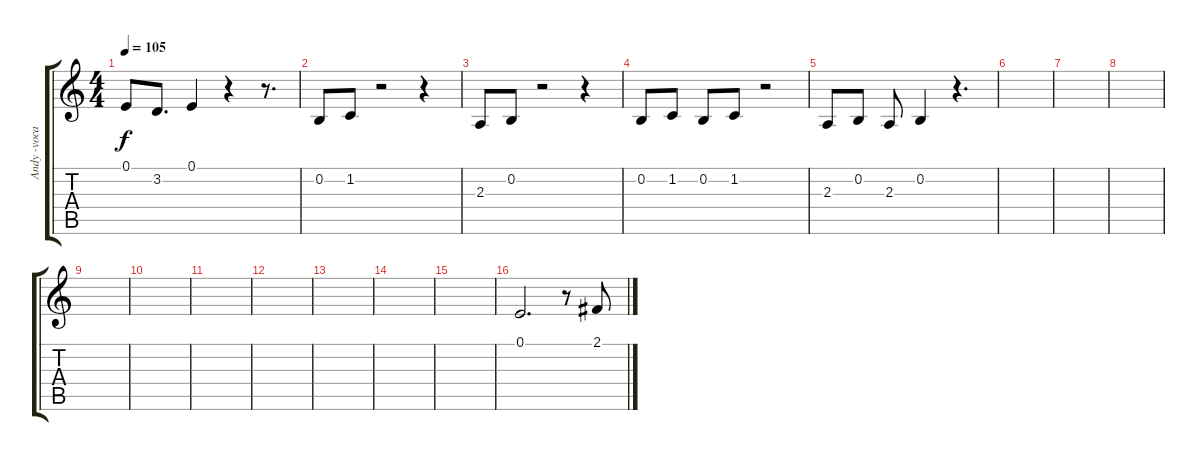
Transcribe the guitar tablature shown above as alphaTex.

\track ("Andy -vocal" "Andy -voca") {instrument altosax}
\staff {score tabs}
\tuning (E4 B3 G3 D3 A2 E2) {hide}
\ts (4 4)
\tempo 105
\clef g2
\ks c
0.1.8{dy f} 3.2.8{d} 0.1.4 r.4 r.8{d} |
0.2.8 1.2.8 r.2 r.4 |
2.3.8 0.2.8 r.2 r.4 |
0.2.8 1.2.8 0.2.8 1.2.8 r.2 |
2.3.8 0.2.8 2.3.8 0.2.4 r.4{d} |
|
|
|
|
|
|
|
|
|
|
0.1.2{d} r.8 2.1.8
